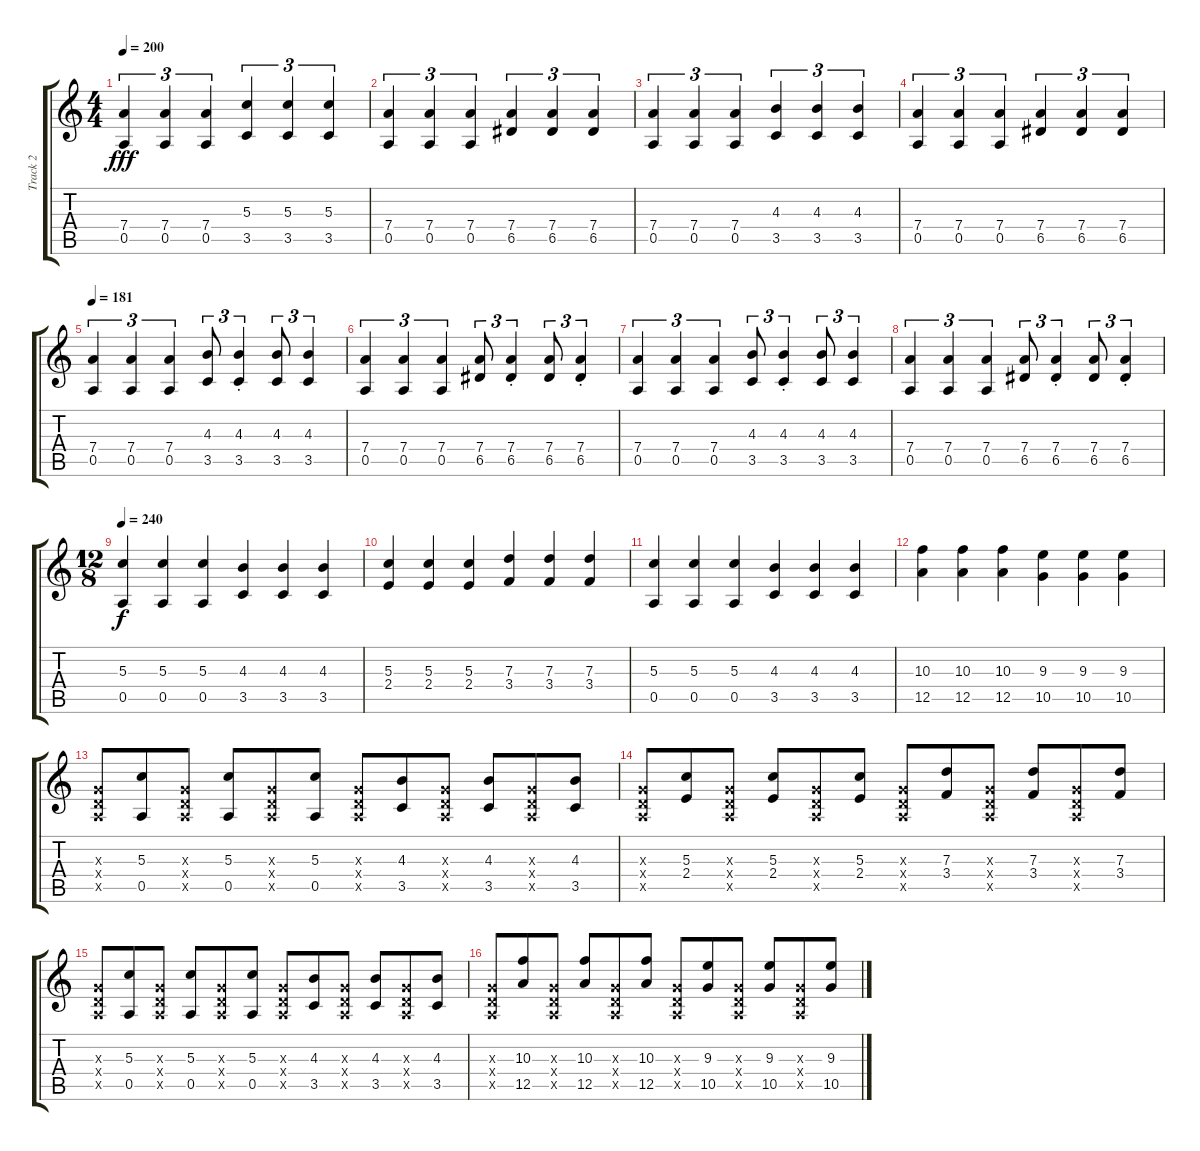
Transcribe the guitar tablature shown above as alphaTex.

\track ("Track 2" "Track 2") {instrument overdrivenguitar}
\staff {score tabs}
\tuning (E4 B3 G3 D3 A2 E2) {hide}
\ts (4 4)
\tempo 200
\clef g2
\ks c
(7.4 0.5).4{tu (3 2) dy fff} (7.4 0.5).4{tu (3 2)} (7.4 0.5).4{tu (3 2)} (5.3 3.5).4{tu (3 2)} (5.3 3.5).4{tu (3 2)} (5.3 3.5).4{tu (3 2)} |
(7.4 0.5).4{tu (3 2)} (7.4 0.5).4{tu (3 2)} (7.4 0.5).4{tu (3 2)} (7.4 6.5).4{tu (3 2)} (7.4 6.5).4{tu (3 2)} (7.4 6.5).4{tu (3 2)} |
(7.4 0.5).4{tu (3 2)} (7.4 0.5).4{tu (3 2)} (7.4 0.5).4{tu (3 2)} (4.3 3.5).4{tu (3 2)} (4.3 3.5).4{tu (3 2)} (4.3 3.5).4{tu (3 2)} |
(7.4 0.5).4{tu (3 2)} (7.4 0.5).4{tu (3 2)} (7.4 0.5).4{tu (3 2)} (7.4 6.5).4{tu (3 2)} (7.4 6.5).4{tu (3 2)} (7.4 6.5).4{tu (3 2)} |
\tempo 181
(7.4 0.5).4{tu (3 2)} (7.4 0.5).4{tu (3 2)} (7.4 0.5).4{tu (3 2)} (4.3 3.5).8{tu (3 2)} (4.3{st} 3.5{st}).4{tu (3 2)} (4.3 3.5).8{tu (3 2)} (4.3 3.5).4{tu (3 2)} |
(7.4 0.5).4{tu (3 2)} (7.4 0.5).4{tu (3 2)} (7.4 0.5).4{tu (3 2)} (7.4 6.5).8{tu (3 2)} (7.4{st} 6.5{st}).4{tu (3 2)} (7.4 6.5).8{tu (3 2)} (7.4{st} 6.5{st}).4{tu (3 2)} |
(7.4 0.5).4{tu (3 2)} (7.4 0.5).4{tu (3 2)} (7.4 0.5).4{tu (3 2)} (4.3 3.5).8{tu (3 2)} (4.3{st} 3.5{st}).4{tu (3 2)} (4.3 3.5).8{tu (3 2)} (4.3 3.5).4{tu (3 2)} |
(7.4 0.5).4{tu (3 2)} (7.4 0.5).4{tu (3 2)} (7.4 0.5).4{tu (3 2)} (7.4 6.5).8{tu (3 2)} (7.4{st} 6.5{st}).4{tu (3 2)} (7.4 6.5).8{tu (3 2)} (7.4{st} 6.5{st}).4{tu (3 2)} |
\ts (12 8)
\tempo 240
(5.3 0.5).4{dy f instrument electricguitarclean} (5.3 0.5).4 (5.3 0.5).4 (4.3 3.5).4 (4.3 3.5).4 (4.3 3.5).4 |
(5.3 2.4).4 (5.3 2.4).4 (5.3 2.4).4 (7.3 3.4).4 (7.3 3.4).4 (7.3 3.4).4 |
(5.3 0.5).4 (5.3 0.5).4 (5.3 0.5).4 (4.3 3.5).4 (4.3 3.5).4 (4.3 3.5).4 |
(10.3 12.5).4 (10.3 12.5).4 (10.3 12.5).4 (9.3 10.5).4 (9.3 10.5).4 (9.3 10.5).4 |
(0.3{x} 0.4{x} 0.5{x}).8 (5.3 0.5).8{instrument electricguitarclean} (0.3{x} 0.4{x} 0.5{x}).8 (5.3 0.5).8 (0.3{x} 0.4{x} 0.5{x}).8 (5.3 0.5).8 (0.3{x} 0.4{x} 0.5{x}).8 (4.3 3.5).8 (0.3{x} 0.4{x} 0.5{x}).8 (4.3 3.5).8 (0.3{x} 0.4{x} 0.5{x}).8 (4.3 3.5).8 |
(0.3{x} 0.4{x} 0.5{x}).8 (5.3 2.4).8 (0.3{x} 0.4{x} 0.5{x}).8 (5.3 2.4).8 (0.3{x} 0.4{x} 0.5{x}).8 (5.3 2.4).8 (0.3{x} 0.4{x} 0.5{x}).8 (7.3 3.4).8 (0.3{x} 0.4{x} 0.5{x}).8 (7.3 3.4).8 (0.3{x} 0.4{x} 0.5{x}).8 (7.3 3.4).8 |
(0.3{x} 0.4{x} 0.5{x}).8 (5.3 0.5).8 (0.3{x} 0.4{x} 0.5{x}).8 (5.3 0.5).8 (0.3{x} 0.4{x} 0.5{x}).8 (5.3 0.5).8 (0.3{x} 0.4{x} 0.5{x}).8 (4.3 3.5).8 (0.3{x} 0.4{x} 0.5{x}).8 (4.3 3.5).8 (0.3{x} 0.4{x} 0.5{x}).8 (4.3 3.5).8 |
(0.3{x} 0.4{x} 0.5{x}).8 (10.3 12.5).8 (0.3{x} 0.4{x} 0.5{x}).8 (10.3 12.5).8 (0.3{x} 0.4{x} 0.5{x}).8 (10.3 12.5).8 (0.3{x} 0.4{x} 0.5{x}).8 (9.3 10.5).8 (0.3{x} 0.4{x} 0.5{x}).8 (9.3 10.5).8 (0.3{x} 0.4{x} 0.5{x}).8 (9.3 10.5).8
